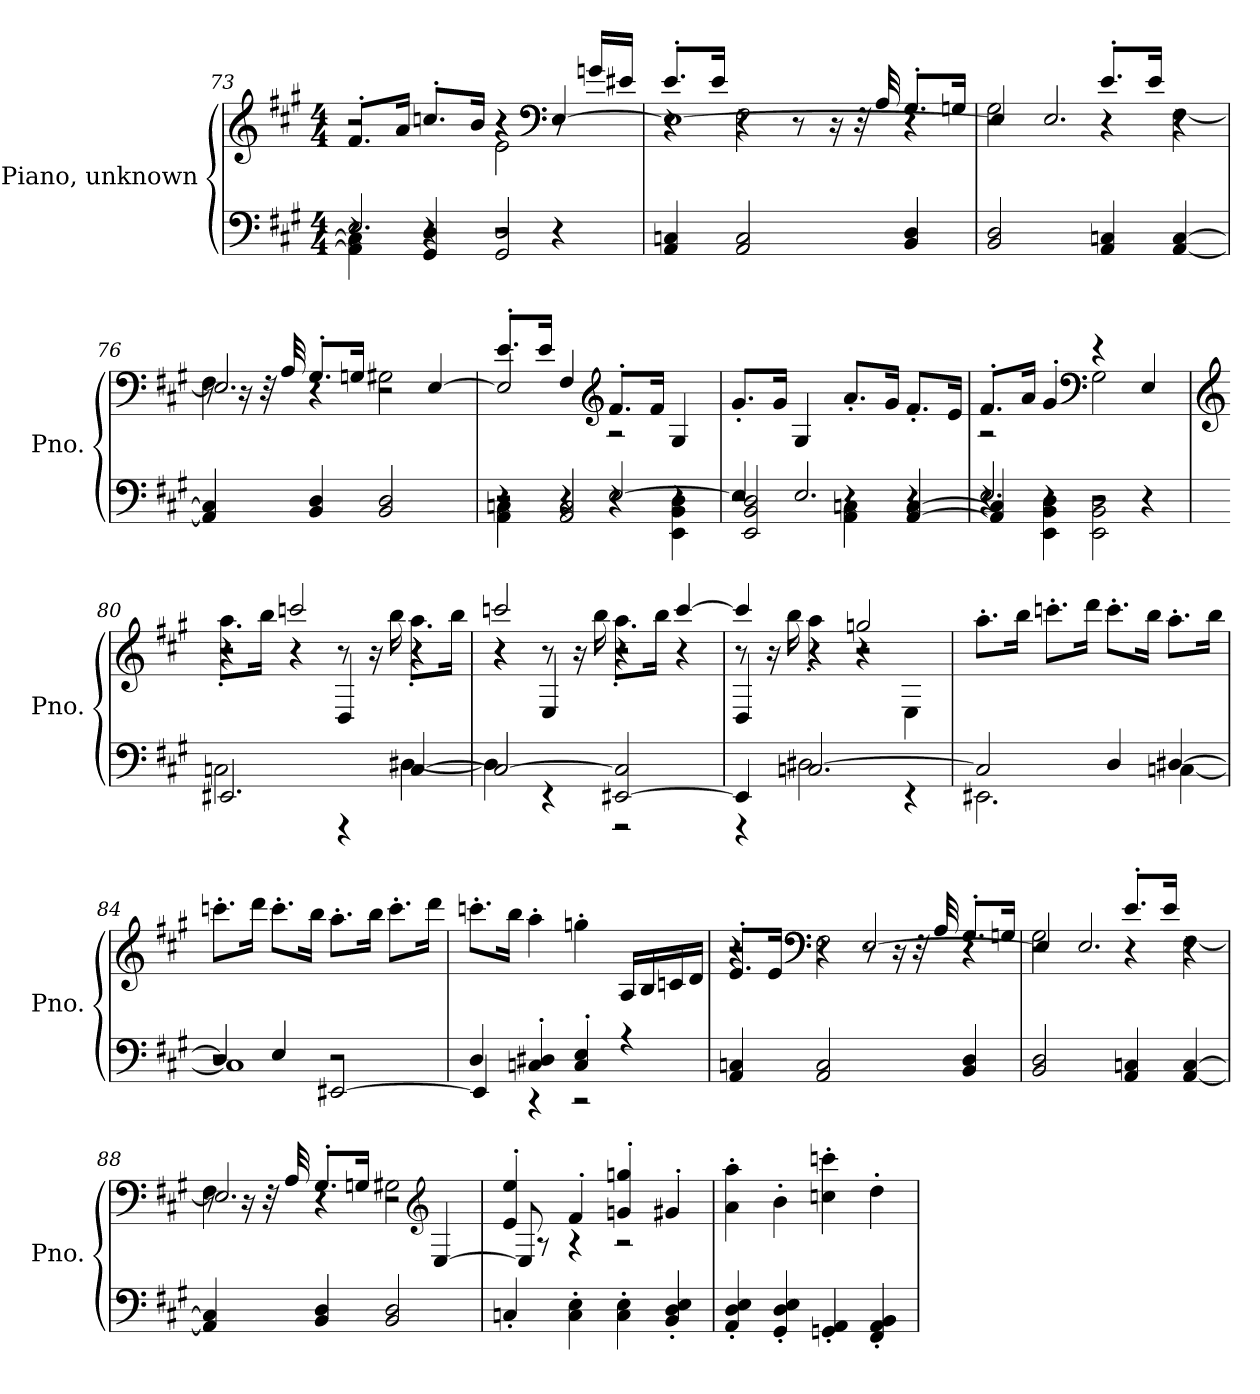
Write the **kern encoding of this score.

**kern	**kern
*part1	*part1
*staff2	*staff1
*I"Piano, unknown	*
*I'Pno.	*
*clefF4	*clefG2
*k[f#c#g#]	*k[f#c#g#]
*M4/4	*M4/4
=73	=73
*^	*^
*	*^	*	*^
2.E/	4AA\] 4C\]	4r	8.f#'/L	2r	2r
.	.	.	16a/Jk	.	.
.	4r	4GG#/ 4D/	8.ccn'/L	.	.
.	.	.	16b/Jk	.	.
.	2r	2GG#/ 2D/	4r	2e\	4r
*	*	*	*clefF4	*	*
4r	.	.	8r	.	[4E/
.	.	.	16gn/LL	.	.
.	.	.	16e#X/JJ	.	.
*v	*v	*v	*	*	*
!!LO:LB:g=z	!!	!!
=74	=74	=74	=74
4AA/ 4Cn/	8.e'/L	4r	1E_
.	16e/Jk	.	.
2AA/ 2C/	4r	2F#\	.
.	8r	.	.
.	16r	.	.
.	32r	.	.
.	32A/	.	.
4BB/ 4D/	8.G#'/L	4r	.
.	16Gn/Jk	.	.
=75	=75	=75	=75
2BB/ 2D/	2r	2G#\	4E/]
.	.	.	2.E/
4AA/ 4Cn/	8.e'/L	4r	.
.	16e/Jk	.	.
[4AA/ [4C/	4r	[4F#\	.
=76	=76	=76	=76
4AA/] 4C/]	8r	4F#\]	2.E/
.	16r	.	.
.	32r	.	.
.	32A/	.	.
4BB/ 4D/	8.G#'/L	4r	.
.	16Gn/Jk	.	.
2BB/ 2D/	2r	2G#X\	.
.	.	.	[4E/
*	*	*v	*v
=77	=77	=77
*^	*	*
*	*^	*	*
2r	4AA\ 4Cn\	4r	8.e'/L	2E/]
.	.	.	16e/Jk	.
.	4r	2AA/ 2C/	4F#/	.
*	*	*	*clefG2	*
[2E/	4r	.	8.f#'/L	2r
.	.	.	16f#/Jk	.
.	4EE\ 4BB\ 4D\	4r	4G#/	.
*	*	*	*v	*v
!!LO:PB:g=z
=78	=78	=78	=78
4E/]	2r	2EE/ 2BB/ 2D/	8.g#'/L
.	.	.	16g#/Jk
2.E/	.	.	4G#/
.	4AA\ 4Cn\	4r	8.a'/L
.	.	.	16g#/Jk
.	4r	[4AA/ [4C/	8.f#'/L
.	.	.	16e/Jk
=79	=79	=79	=79
*	*	*	*^
2.E/	4r	4AA/] 4C/]	8.f#'/L	2r
.	.	.	16a/Jk	.
.	4EE\ 4BB\ 4D\	4r	4g#'/	.
*	*	*	*clefF4	*
.	2EE\ 2BB\ 2D\	2r	4r	2G#\
4r	.	.	4E/	.
*v	*v	*v	*	*
*	*v	*v
=80	=80
*	*clefG2
*^	*^
*	*	*	*^
2.EE#X/	2Cn\	4r	8.aa'\L	2r
.	.	.	16bb\Jk	.
.	.	2cccn/	4r	.
.	4r	.	8r	4D/
.	.	.	16r	.
.	.	.	16bb\	.
[4C/	[4D#X\	4r	8.aa'\L	4r
.	.	.	16bb\Jk	.
=81	=81	=81	=81	=81
2C/_	4D#\]	2cccn/	4r	4r
.	4r	.	8r	4E/
.	.	.	16r	.
.	.	.	16bb\	.
[2EE#X/ 2C/]	2r	4r	8.aa'\L	2r
.	.	.	16bb\Jk	.
.	.	[4ccc/	4r	.
!!LO:LB:g=z	!!	!!
=82	=82	=82	=82	=82
4EE#/]	4r	4ccc/]	8r	4D/
.	.	.	16r	.
.	.	.	16bb\	.
[2.Cn/	2D#X\	4r	4aa'\	4r
.	.	2ggn/	4r	2r
.	4r	.	4E\	.
*	*	*v	*v	*v
=83	=83	=83
2C/]	2.EE#X\	8.aa'\L
.	.	16bb\Jk
.	.	8.cccn'\L
.	.	16ddd\Jk
4D/	.	8.ccc'\L
.	.	16bb\Jk
[4D#X/	[4Cn\	8.aa'\L
.	.	16bb\Jk
=84	=84	=84
*	*^	*
4D#/]	1C]	2r	8.cccn'\L
.	.	.	16ddd\Jk
4E/	.	.	8.ccc'\L
.	.	.	16bb\Jk
2r	.	[2EE#X/	8.aa'\L
.	.	.	16bb\Jk
.	.	.	8.ccc'\L
.	.	.	16ddd\Jk
*	*v	*v	*
!!LO:LB:g=z
=85	=85	=85
4D/	4EE#/]	8.cccn'\L
.	.	16bb\Jk
4Cn/' 4D#X/'	4r	4aa'\
4C/' 4E/'	2r	4ggn'\
4r	.	16A/LL
.	.	16B/
.	.	16cn/
.	.	16d/JJ
*v	*v	*
=86	=86
*	*^
*	*	*^
4AA/ 4Cn/	8.e'/L	4r	2r
.	16e/Jk	.	.
*	*clefF4	*	*
2AA/ 2C/	4r	2F#\	.
.	8r	.	[2E/
.	16r	.	.
.	32r	.	.
.	32A/	.	.
4BB/ 4D/	8.G#'/L	4r	.
.	16Gn/Jk	.	.
=87	=87	=87	=87
2BB/ 2D/	2r	2G#\	4E/]
.	.	.	2.E/
4AA/ 4Cn/	8.e'/L	4r	.
.	16e/Jk	.	.
[4AA/ [4C/	4r	[4F#\	.
!!LO:LB:g=z	!!	!!
=88	=88	=88	=88
4AA/] 4C/]	8r	4F#\]	2.E/
.	16r	.	.
.	32r	.	.
.	32A/	.	.
4BB/ 4D/	8.G#'/L	4r	.
.	16Gn/Jk	.	.
2BB/ 2D/	2r	2G#X\	.
*	*clefG2	*	*
.	.	.	[4E/
*	*	*v	*v
=89	=89	=89
4Cn'/	4e/' 4ee/'	8E/]
.	.	8r
4C\' 4E\'	4f#'/	4r
4C\' 4E\'	4gn/' 4ggn/'	2r
4BB/' 4D/' 4E/'	4g#X'/	.
*	*v	*v
=90	=90
4AA/' 4D/' 4E/'	4a\' 4aa\'
4GG#/' 4D/' 4E/'	4b'\
4GGn/' 4AA/'	4ccn\' 4cccn\'
4FF#/' 4AA/' 4BB/'	4dd'\
=	=
*-	*-
